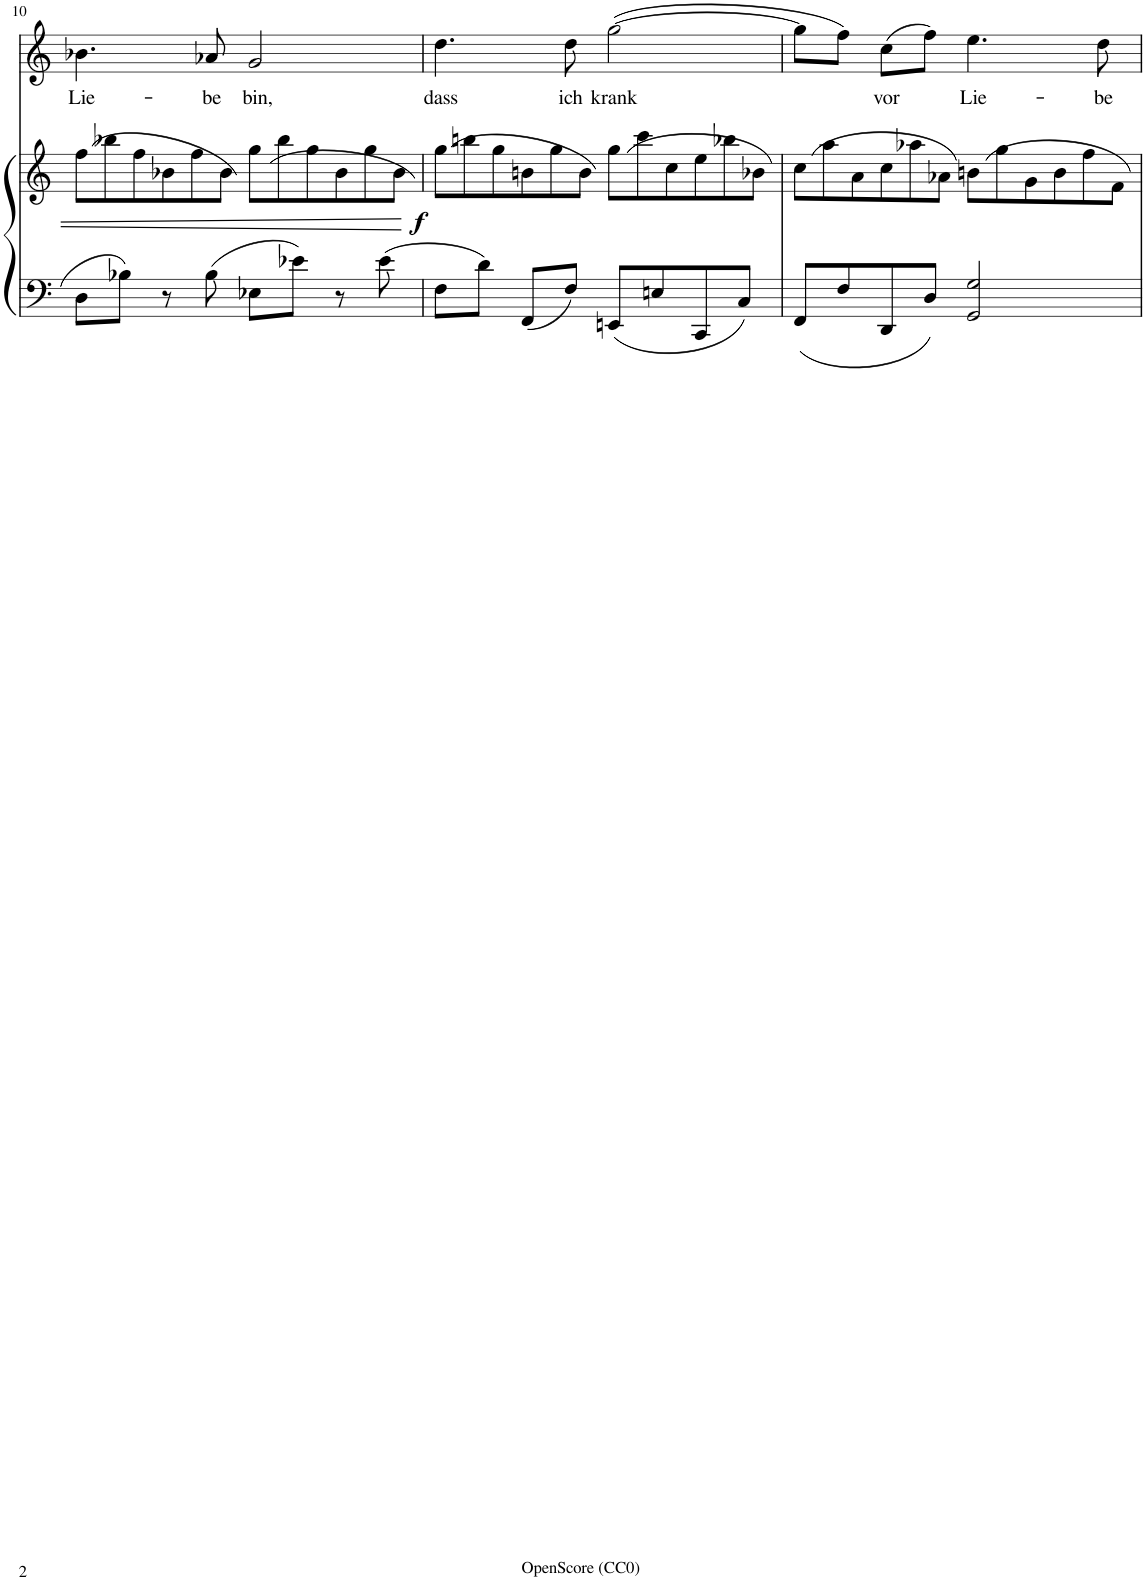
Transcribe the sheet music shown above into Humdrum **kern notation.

**kern	**kern	**dynam	**kern	**text
*part2	*part2	*part2	*part1	*part1
*staff3	*staff2	*staff2/3	*staff1	*staff1
*I"Piano	*	*	*I"Voice	*
*I'Pno	*	*	*	*
!!LO:PB:g=z
*clefF4	*clefG2	*	*clefG2	*
*k[]	*k[]	*	*k[]	*
*M4/4	*M4/4	*	*M4/4	*
*met(c)	*met(c)	*	*met(c)	*
*	*Xbrackettup	*	*	*
=10	=10	=10	=10	=10
!	!	!	!	!LO:LY:b
8D\L	(12ff\L	.	4.b-X\	Lie-
.	12bb-X\	.	.	.
8B-X\J	.	.	.	.
.	12ff\	.	.	.
*	*brackettup	*	*	*
8r	12b-X\	.	.	.
.	12ff\	.	.	.
!	!	!	!	!LO:LY:b
8B-\	.	.	8a-X/	-be
.	12b-\J)	.	.	.
*	*Xbrackettup	*	*	*
!	!	!	!	!LO:LY:b
8E-X\L	(12gg\L	.	2g/	bin,
.	12bb-\	.	.	.
8e-X\J	.	.	.	.
.	12gg\	.	.	.
*	*brackettup	*	*	*
8r	12b-\	.	.	.
.	12gg\	.	.	.
8e-\	.	.	.	.
.	12b-\J)	.	.	.
=11	=11	=11	=11	=11
*	*Xbrackettup	*	*	*
!	!	!LO:DY:b	!	!LO:LY:b
8F\L	(12gg\L	f	4.dd\	dass
.	12bbn\	.	.	.
8d\J	.	.	.	.
.	12gg\	.	.	.
*	*brackettup	*	*	*
8FF/L	12bn\	.	.	.
.	12gg\	.	.	.
!	!	!	!	!LO:LY:b
8F/J	.	.	8dd\	ich
.	12b\J)	.	.	.
*	*Xbrackettup	*	*	*
!	!	!	!	!LO:LY:b
8EEn/L	(12gg\L	.	([2gg\	krank
.	12ccc\	.	.	.
8En/	.	.	.	.
.	12cc\	.	.	.
*	*brackettup	*	*	*
8CC/	12ee\	.	.	.
.	12bb-X\	.	.	.
8C/J	.	.	.	.
.	12b-X\J)	.	.	.
=12	=12	=12	=12	=12
*	*Xbrackettup	*	*	*
8FF/L	(12cc\L	.	8gg\L]	.
.	12aa\	.	.	.
8F/	.	.	8ff\J)	.
.	12a\	.	.	.
*	*brackettup	*	*	*
!	!	!	!	!LO:LY:b
8DD/	12cc\	.	(8cc\L	vor
.	12aa-X\	.	.	.
8D/J	.	.	8ff\J)	.
.	12a-X\J)	.	.	.
*	*Xbrackettup	*	*	*
!	!	!	!	!LO:LY:b
2GG/ 2G/	(12bn\L	.	4.ee\	Lie-
.	12gg\	.	.	.
.	12g\	.	.	.
*	*brackettup	*	*	*
.	12b\	.	.	.
.	12ff\	.	.	.
!	!	!	!	!LO:LY:b
.	.	.	8dd\	-be
.	12f\J)	.	.	.
=	=	=	=	=
*-	*-	*-	*-	*-
